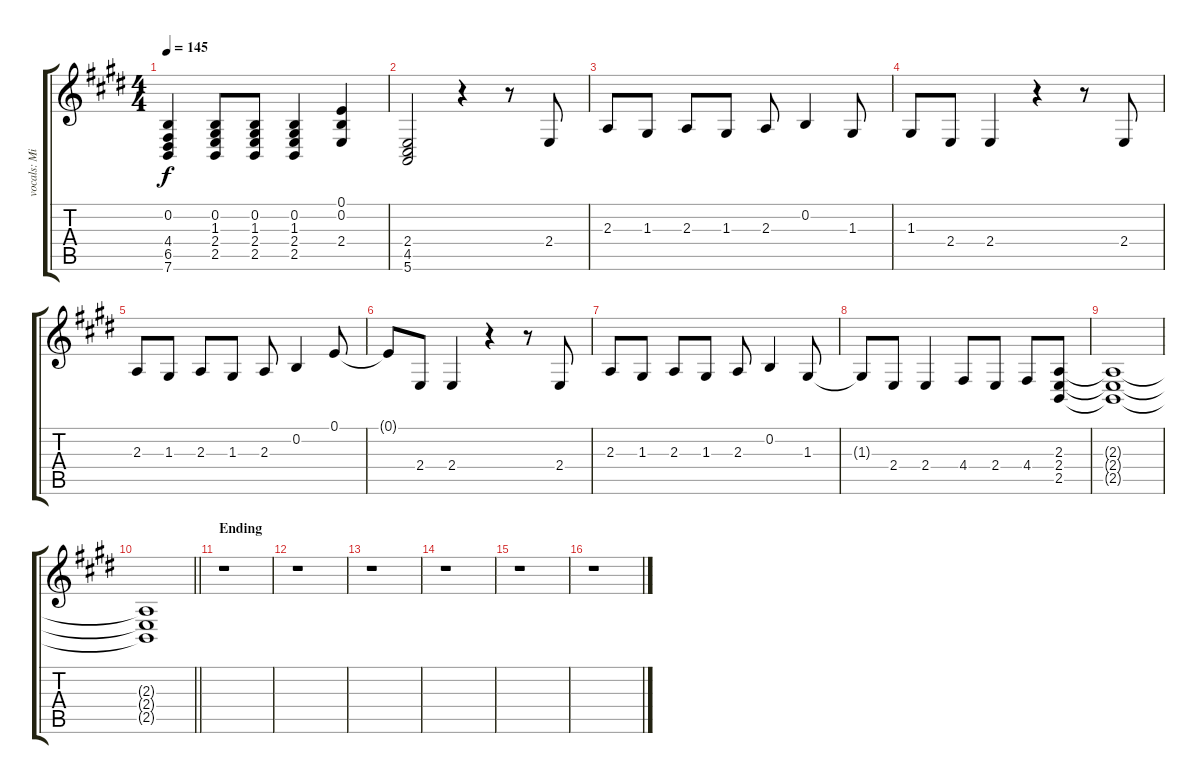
\track ("vocals: Minako Kotobuki" "vocals: Mi") {instrument violin}
\staff {score tabs}
\tuning (E4 B3 G3 D3 A2 E2) {hide}
\ts (4 4)
\tempo 145
\clef g2
\ks e
(0.2 4.4 6.5 7.6).4{dy f} (0.2 1.3 2.4 2.5).8 (0.2 1.3 2.4 2.5).8 (0.2 1.3 2.4 2.5).4 (0.1 0.2 2.4).4 |
(2.4 4.5 5.6).2 r.4 r.8 2.4.8 |
2.3.8 1.3.8 2.3.8 1.3.8 2.3.8 0.2.4 1.3.8 |
1.3.8 2.4.8 2.4.4 r.4 r.8 2.4.8 |
2.3.8 1.3.8 2.3.8 1.3.8 2.3.8 0.2.4 0.1.8 |
0.1{t}.8 2.4.8 2.4.4 r.4 r.8 2.4.8 |
2.3.8 1.3.8 2.3.8 1.3.8 2.3.8 0.2.4 1.3.8 |
1.3{t}.8 2.4.8 2.4.4 4.4.8 2.4.8 4.4.8 (2.3 2.4 2.5).8 |
(2.3{t} 2.4{t} 2.5{t}).1 |
\barLineRight lightlight
(2.3{t} 2.4{t} 2.5{t}).1 |
\section ("" "Ending")
r.1 |
r.1 |
r.1 |
r.1 |
r.1 |
r.1
